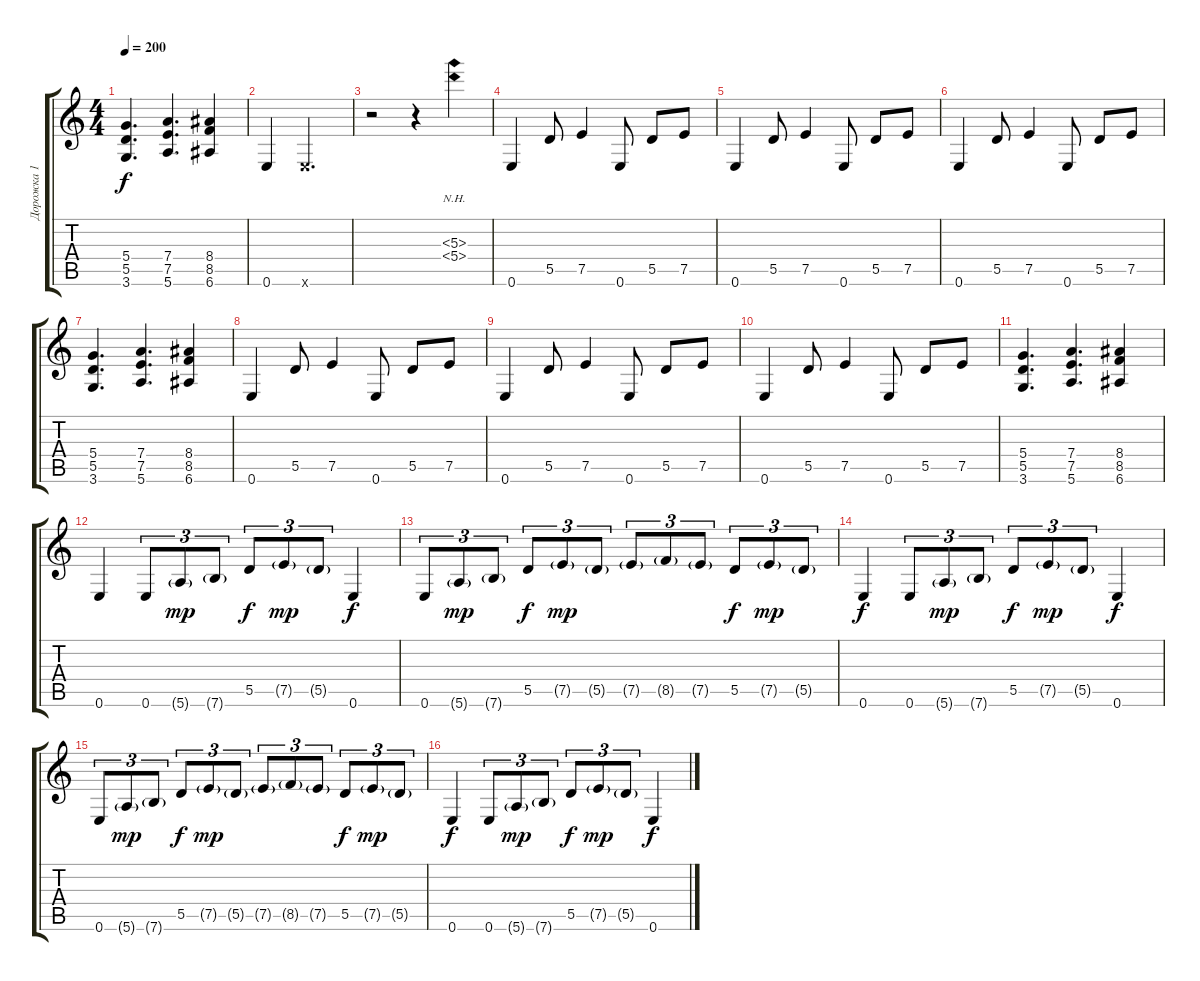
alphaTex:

\track ("Дорожка 1" "Дорожка 1") {instrument distortionguitar}
\staff {score tabs}
\tuning (E4 B3 G3 D3 A2 E2) {hide}
\ts (4 4)
\tempo 200
\clef g2
\ks c
(5.4 5.5 3.6).4{d dy f} (7.4 7.5 5.6).4{d} (8.4 8.5 6.6).4 |
0.6.4 0.6{x}.2{d} |
r.2 r.4 (5.3{nh} 5.4{nh}).4 |
0.6.4 5.5.8 7.5.4 0.6.8 5.5.8 7.5.8 |
0.6.4 5.5.8 7.5.4 0.6.8 5.5.8 7.5.8 |
0.6.4 5.5.8 7.5.4 0.6.8 5.5.8 7.5.8 |
(5.4 5.5 3.6).4{d} (7.4 7.5 5.6).4{d} (8.4 8.5 6.6).4 |
0.6.4 5.5.8 7.5.4 0.6.8 5.5.8 7.5.8 |
0.6.4 5.5.8 7.5.4 0.6.8 5.5.8 7.5.8 |
0.6.4 5.5.8 7.5.4 0.6.8 5.5.8 7.5.8 |
(5.4 5.5 3.6).4{d} (7.4 7.5 5.6).4{d} (8.4 8.5 6.6).4 |
0.6.4 0.6.8{tu (3 2)} 5.6{g}.8{tu (3 2) dy mp} 7.6{g}.8{tu (3 2)} 5.5.8{tu (3 2) dy f} 7.5{g}.8{tu (3 2) dy mp} 5.5{g}.8{tu (3 2)} 0.6.4{dy f} |
0.6.8{tu (3 2)} 5.6{g}.8{tu (3 2) dy mp} 7.6{g}.8{tu (3 2)} 5.5.8{tu (3 2) dy f} 7.5{g}.8{tu (3 2) dy mp} 5.5{g}.8{tu (3 2)} 7.5{g}.8{tu (3 2)} 8.5{g}.8{tu (3 2)} 7.5{g}.8{tu (3 2)} 5.5.8{tu (3 2) dy f} 7.5{g}.8{tu (3 2) dy mp} 5.5{g}.8{tu (3 2)} |
0.6.4{dy f} 0.6.8{tu (3 2)} 5.6{g}.8{tu (3 2) dy mp} 7.6{g}.8{tu (3 2)} 5.5.8{tu (3 2) dy f} 7.5{g}.8{tu (3 2) dy mp} 5.5{g}.8{tu (3 2)} 0.6.4{dy f} |
0.6.8{tu (3 2)} 5.6{g}.8{tu (3 2) dy mp} 7.6{g}.8{tu (3 2)} 5.5.8{tu (3 2) dy f} 7.5{g}.8{tu (3 2) dy mp} 5.5{g}.8{tu (3 2)} 7.5{g}.8{tu (3 2)} 8.5{g}.8{tu (3 2)} 7.5{g}.8{tu (3 2)} 5.5.8{tu (3 2) dy f} 7.5{g}.8{tu (3 2) dy mp} 5.5{g}.8{tu (3 2)} |
0.6.4{dy f} 0.6.8{tu (3 2)} 5.6{g}.8{tu (3 2) dy mp} 7.6{g}.8{tu (3 2)} 5.5.8{tu (3 2) dy f} 7.5{g}.8{tu (3 2) dy mp} 5.5{g}.8{tu (3 2)} 0.6.4{dy f}
